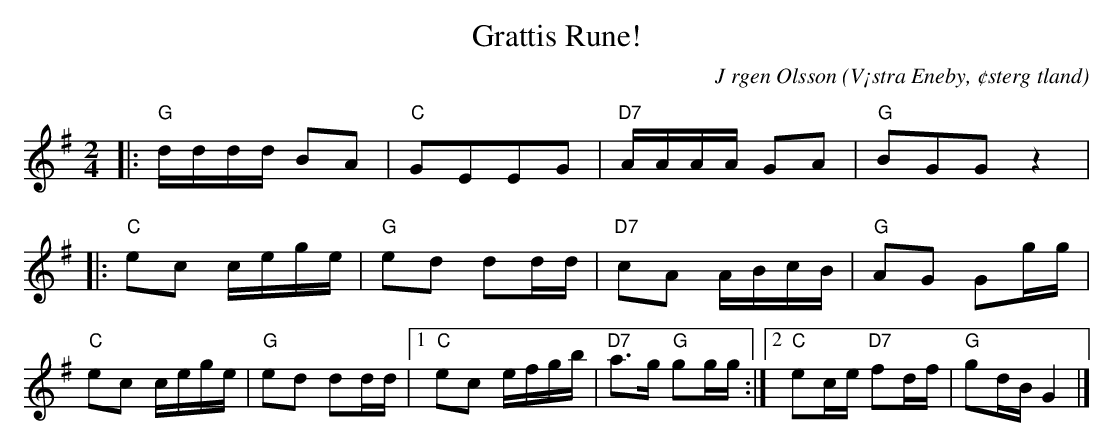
X:1
T:Grattis Rune!
C:J rgen Olsson
O:V¡stra Eneby, ¢sterg tland
Q:115
M:2/4
L:1/8
K:G
|:"G"d/2d/2d/2d/2 BA|"C"GEEG|"D7"A/2A/2A/2A/2 GA|"G"BGGz2|
|:"C"ec c/2e/2g/2e/2 |"G"ed dd/2d/2|"D7"cA A/2B/2c/2B/2|"G"AG Gg/2g/2|
"C"ec c/2e/2g/2e/2 |"G"ed dd/2d/2|1"C"ec e/2f/2g/2b/2|"D7"a>g "G"gg/2g/2 :|2"C"ec/2e/2 "D7"fd/2f/2|"G"gd/2B/2 G2 |]
